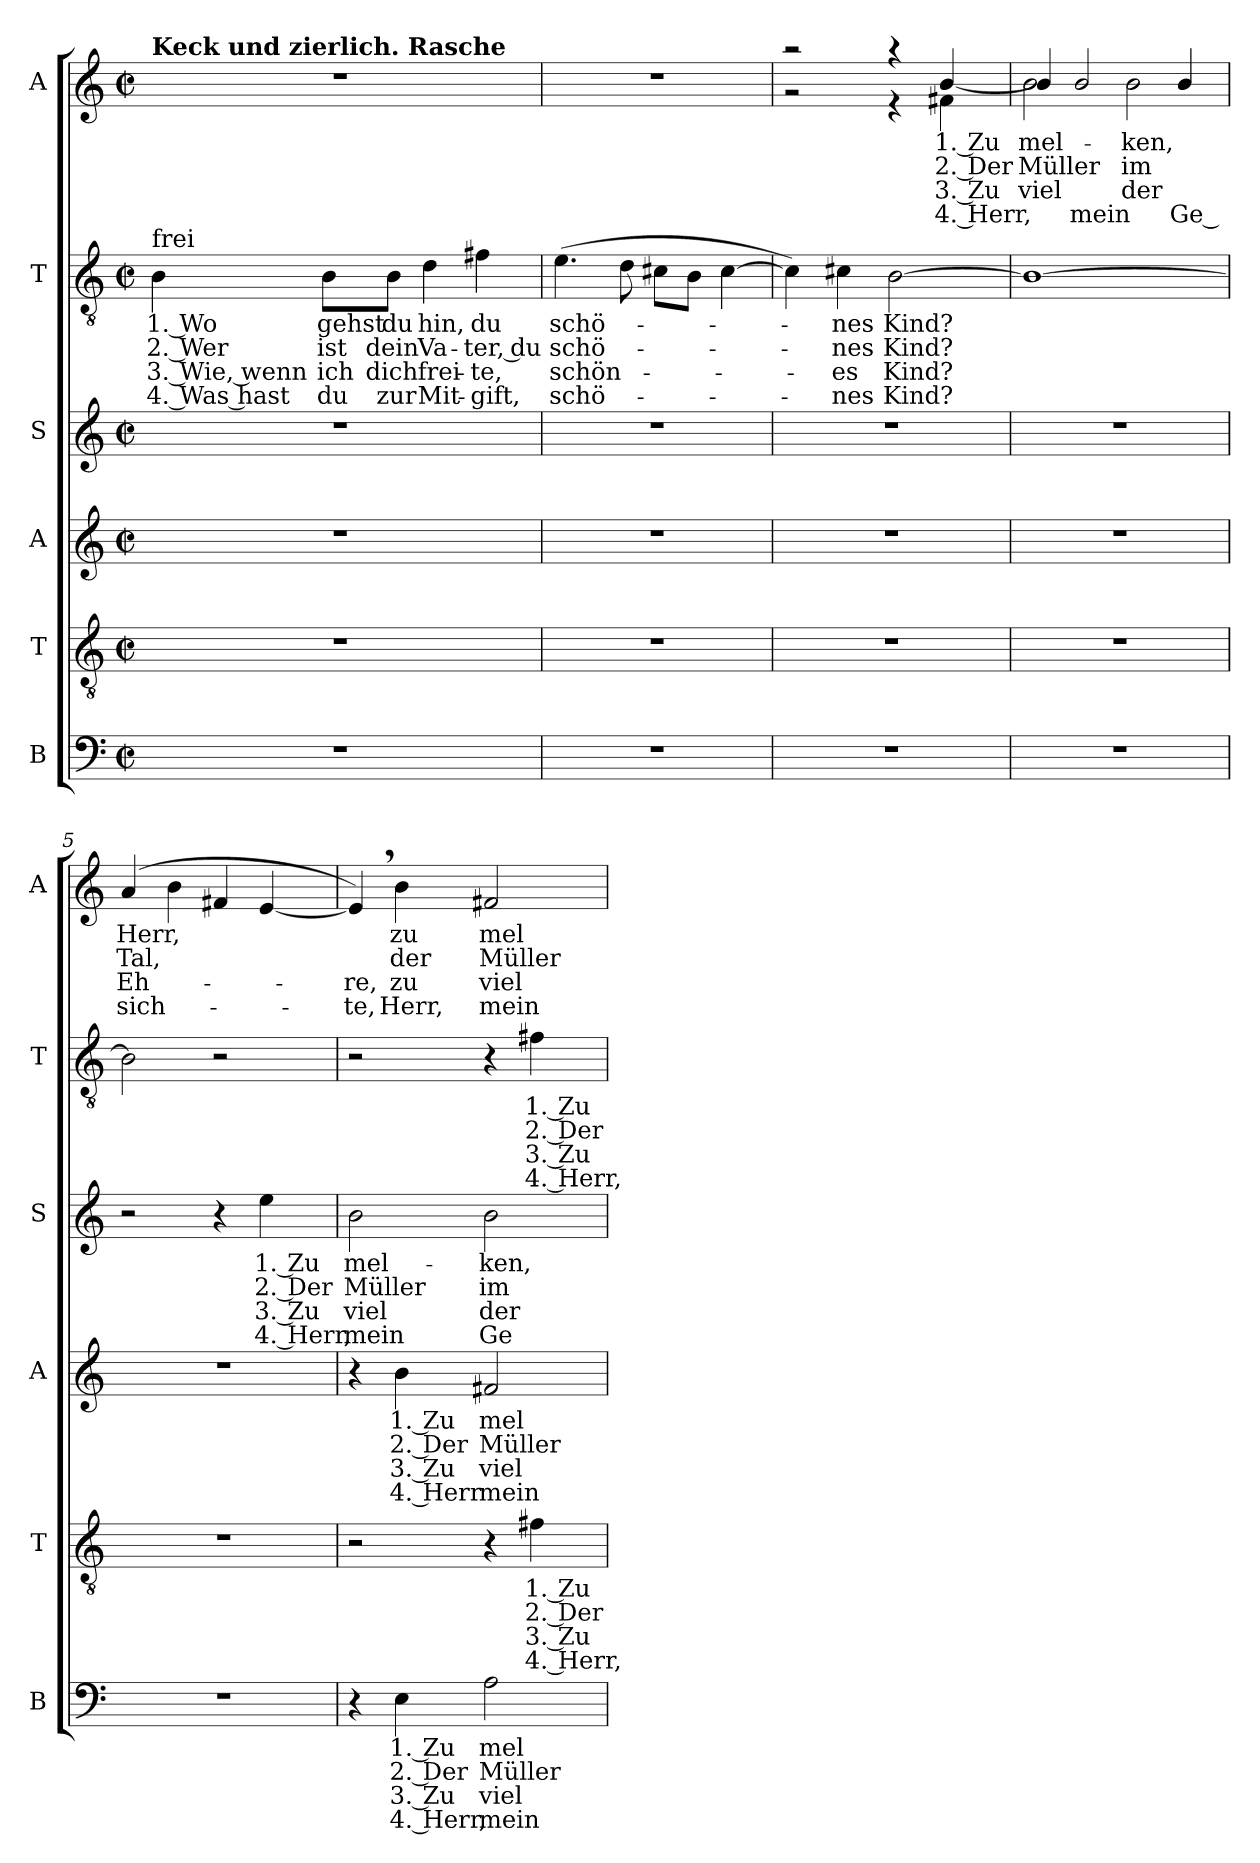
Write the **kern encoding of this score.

**kern	**text	**text	**text	**text	**kern	**text	**text	**text	**text	**kern	**text	**text	**text	**text	**kern	**text	**text	**text	**text	**kern	**text	**text	**text	**text	**kern	**text	**text	**text	**text
*part6	*part6	*part6	*part6	*part6	*part5	*part5	*part5	*part5	*part5	*part4	*part4	*part4	*part4	*part4	*part3	*part3	*part3	*part3	*part3	*part2	*part2	*part2	*part2	*part2	*part1	*part1	*part1	*part1	*part1
*staff6	*staff6	*staff6	*staff6	*staff6	*staff5	*staff5	*staff5	*staff5	*staff5	*staff4	*staff4	*staff4	*staff4	*staff4	*staff3	*staff3	*staff3	*staff3	*staff3	*staff2	*staff2	*staff2	*staff2	*staff2	*staff1	*staff1	*staff1	*staff1	*staff1
*I"B	*	*	*	*	*I"T	*	*	*	*	*I"A	*	*	*	*	*I"S	*	*	*	*	*I"T	*	*	*	*	*I"A	*	*	*	*
*I'B	*	*	*	*	*I'T	*	*	*	*	*I'A	*	*	*	*	*I'S	*	*	*	*	*I'T	*	*	*	*	*I'A	*	*	*	*
*clefF4	*	*	*	*	*clefGv2	*	*	*	*	*clefG2	*	*	*	*	*clefG2	*	*	*	*	*clefGv2	*	*	*	*	*clefG2	*	*	*	*
*k[]	*	*	*	*	*k[]	*	*	*	*	*k[]	*	*	*	*	*k[]	*	*	*	*	*k[]	*	*	*	*	*k[]	*	*	*	*
*C:	*	*	*	*	*C:	*	*	*	*	*C:	*	*	*	*	*C:	*	*	*	*	*C:	*	*	*	*	*C:	*	*	*	*
*M2/2	*	*	*	*	*M2/2	*	*	*	*	*M2/2	*	*	*	*	*M2/2	*	*	*	*	*M2/2	*	*	*	*	*M2/2	*	*	*	*
*met(c|)	*	*	*	*	*met(c|)	*	*	*	*	*met(c|)	*	*	*	*	*met(c|)	*	*	*	*	*met(c|)	*	*	*	*	*met(c|)	*	*	*	*
=1	=1	=1	=1	=1	=1	=1	=1	=1	=1	=1	=1	=1	=1	=1	=1	=1	=1	=1	=1	=1	=1	=1	=1	=1	=1	=1	=1	=1	=1
!	!	!	!	!	!	!	!	!	!	!	!	!	!	!	!	!	!	!	!	!	!	!	!	!	!LO:TX:a:B:t=Keck und zierlich.  Rasche	!	!	!	!
!	!	!	!	!	!	!	!	!	!	!	!	!	!	!	!	!	!	!	!	!LO:TX:a:t=frei	!	!	!	!	!	!	!	!	!
!	!	!	!	!	!	!	!	!	!	!	!	!	!	!	!	!	!	!	!	!	!LO:LY:b	!LO:LY:b	!LO:LY:b	!LO:LY:b	!	!	!	!	!
1r	.	.	.	.	1r	.	.	.	.	1r	.	.	.	.	1r	.	.	.	.	4B\	1. Wo	2. Wer	3. Wie, wenn	4. Was hast	1r	.	.	.	.
!	!	!	!	!	!	!	!	!	!	!	!	!	!	!	!	!	!	!	!	!	!LO:LY:b	!LO:LY:b	!LO:LY:b	!LO:LY:b	!	!	!	!	!
.	.	.	.	.	.	.	.	.	.	.	.	.	.	.	.	.	.	.	.	8B\L	gehst	ist	ich	du	.	.	.	.	.
!	!	!	!	!	!	!	!	!	!	!	!	!	!	!	!	!	!	!	!	!	!LO:LY:b	!LO:LY:b	!LO:LY:b	!LO:LY:b	!	!	!	!	!
.	.	.	.	.	.	.	.	.	.	.	.	.	.	.	.	.	.	.	.	8B\J	du	dein	dich	zur	.	.	.	.	.
!	!	!	!	!	!	!	!	!	!	!	!	!	!	!	!	!	!	!	!	!	!LO:LY:b	!LO:LY:b	!LO:LY:b	!LO:LY:b	!	!	!	!	!
.	.	.	.	.	.	.	.	.	.	.	.	.	.	.	.	.	.	.	.	4d\	hin,	Va-	frei-	Mit-	.	.	.	.	.
!	!	!	!	!	!	!	!	!	!	!	!	!	!	!	!	!	!	!	!	!	!LO:LY:b	!LO:LY:b	!LO:LY:b	!LO:LY:b	!	!	!	!	!
.	.	.	.	.	.	.	.	.	.	.	.	.	.	.	.	.	.	.	.	4f#X\	du	-ter, du	-te,	-gift,	.	.	.	.	.
=2	=2	=2	=2	=2	=2	=2	=2	=2	=2	=2	=2	=2	=2	=2	=2	=2	=2	=2	=2	=2	=2	=2	=2	=2	=2	=2	=2	=2	=2
!	!	!	!	!	!	!	!	!	!	!	!	!	!	!	!	!	!	!	!	!	!LO:LY:b	!LO:LY:b	!LO:LY:b	!LO:LY:b	!	!	!	!	!
1r	.	.	.	.	1r	.	.	.	.	1r	.	.	.	.	1r	.	.	.	.	(>4.e\	schö-	schö-	schön-	schö-	1r	.	.	.	.
.	.	.	.	.	.	.	.	.	.	.	.	.	.	.	.	.	.	.	.	8d\	.	.	.	.	.	.	.	.	.
.	.	.	.	.	.	.	.	.	.	.	.	.	.	.	.	.	.	.	.	8c#X\L	.	.	.	.	.	.	.	.	.
.	.	.	.	.	.	.	.	.	.	.	.	.	.	.	.	.	.	.	.	8B\J	.	.	.	.	.	.	.	.	.
.	.	.	.	.	.	.	.	.	.	.	.	.	.	.	.	.	.	.	.	[4c#\	.	.	.	.	.	.	.	.	.
=3	=3	=3	=3	=3	=3	=3	=3	=3	=3	=3	=3	=3	=3	=3	=3	=3	=3	=3	=3	=3	=3	=3	=3	=3	=3	=3	=3	=3	=3
*	*	*	*	*	*	*	*	*	*	*	*	*	*	*	*	*	*	*	*	*	*	*	*	*	*^	*	*	*	*
1r	.	.	.	.	1r	.	.	.	.	1r	.	.	.	.	1r	.	.	.	.	4c#\])	.	.	.	.	2raa	2r	.	.	.	.
!	!	!	!	!	!	!	!	!	!	!	!	!	!	!	!	!	!	!	!	!	!LO:LY:b	!LO:LY:b	!LO:LY:b	!LO:LY:b	!	!	!	!	!	!
.	.	.	.	.	.	.	.	.	.	.	.	.	.	.	.	.	.	.	.	4c#X\	-nes	-nes	-es	-nes	.	.	.	.	.	.
!	!	!	!	!	!	!	!	!	!	!	!	!	!	!	!	!	!	!	!	!	!LO:LY:b	!LO:LY:b	!LO:LY:b	!LO:LY:b	!	!	!	!	!	!
.	.	.	.	.	.	.	.	.	.	.	.	.	.	.	.	.	.	.	.	[2B\	Kind?	Kind?	Kind?	Kind?	4raa	4r	.	.	.	.
!	!	!	!	!	!	!	!	!	!	!	!	!	!	!	!	!	!	!	!	!	!	!	!	!	!	!	!LO:LY:b	!LO:LY:b	!LO:LY:b	!LO:LY:b
.	.	.	.	.	.	.	.	.	.	.	.	.	.	.	.	.	.	.	.	.	.	.	.	.	4f#X\	[4b!/	1. Zu	2. Der	3. Zu	4. Herr,
=4	=4	=4	=4	=4	=4	=4	=4	=4	=4	=4	=4	=4	=4	=4	=4	=4	=4	=4	=4	=4	=4	=4	=4	=4	=4	=4	=4	=4	=4	=4
!	!	!	!	!	!	!	!	!	!	!	!	!	!	!	!	!	!	!	!	!	!	!	!	!	!	!	!LO:LY:b	!LO:LY:b	!LO:LY:b	!
1r	.	.	.	.	1r	.	.	.	.	1r	.	.	.	.	1r	.	.	.	.	1B_	.	.	.	.	2b\	4b!/]	mel-	Mül­ler	viel	.
!	!	!	!	!	!	!	!	!	!	!	!	!	!	!	!	!	!	!	!	!	!	!	!	!	!	!	!	!	!	!LO:LY:b
.	.	.	.	.	.	.	.	.	.	.	.	.	.	.	.	.	.	.	.	.	.	.	.	.	.	2b!/	.	.	.	mein
!	!	!	!	!	!	!	!	!	!	!	!	!	!	!	!	!	!	!	!	!	!	!	!	!	!	!	!LO:LY:b	!LO:LY:b	!LO:LY:b	!
.	.	.	.	.	.	.	.	.	.	.	.	.	.	.	.	.	.	.	.	.	.	.	.	.	2b\	.	-ken,	im	der	.
!	!	!	!	!	!	!	!	!	!	!	!	!	!	!	!	!	!	!	!	!	!	!	!	!	!	!	!	!	!	!LO:LY:b
.	.	.	.	.	.	.	.	.	.	.	.	.	.	.	.	.	.	.	.	.	.	.	.	.	.	4b!/	.	.	.	Ge ­
*	*	*	*	*	*	*	*	*	*	*	*	*	*	*	*	*	*	*	*	*	*	*	*	*	*v	*v	*	*	*	*
!!LO:LB:g=z
=5	=5	=5	=5	=5	=5	=5	=5	=5	=5	=5	=5	=5	=5	=5	=5	=5	=5	=5	=5	=5	=5	=5	=5	=5	=5	=5	=5	=5	=5
*	*	*	*	*	*	*	*	*	*	*	*	*	*	*	*	*	*	*	*	*	*	*	*	*	*^	*	*	*	*
!	!	!	!	!	!	!	!	!	!	!	!	!	!	!	!	!	!	!	!	!	!	!	!	!	!	!	!LO:LY:b	!LO:LY:b	!LO:LY:b	!LO:LY:b
*	*	*	*	*	*	*	*	*	*	*	*	*	*	*	*	*	*	*	*	*	*	*	*	*	*v	*v	*	*	*	*
1r	.	.	.	.	1r	.	.	.	.	1r	.	.	.	.	2r	.	.	.	.	2B\]	.	.	.	.	(4a/	Herr,	Tal,	Eh-	sich-
.	.	.	.	.	.	.	.	.	.	.	.	.	.	.	.	.	.	.	.	.	.	.	.	.	4b\	.	.	.	.
.	.	.	.	.	.	.	.	.	.	.	.	.	.	.	4r	.	.	.	.	2r	.	.	.	.	4f#X/	.	.	.	.
!	!	!	!	!	!	!	!	!	!	!	!	!	!	!	!	!LO:LY:b	!LO:LY:b	!LO:LY:b	!LO:LY:b	!	!	!	!	!	!	!	!	!	!
.	.	.	.	.	.	.	.	.	.	.	.	.	.	.	4ee\	1. Zu	2. Der	3. Zu	4. Herr,	.	.	.	.	.	[4e/	.	.	.	.
=6	=6	=6	=6	=6	=6	=6	=6	=6	=6	=6	=6	=6	=6	=6	=6	=6	=6	=6	=6	=6	=6	=6	=6	=6	=6	=6	=6	=6	=6
!	!	!	!	!	!	!	!	!	!	!	!	!	!	!	!	!LO:LY:b	!LO:LY:b	!LO:LY:b	!LO:LY:b	!	!	!	!	!	!	!	!	!	!
!	!	!	!	!	!	!	!	!	!	!	!	!	!	!	!	!	!	!	!	!	!	!	!	!	!	!	!	!LO:LY:b	!LO:LY:b
4r	.	.	.	.	2r	.	.	.	.	4r	.	.	.	.	2b\	mel-	Mül­ler	viel	mein	2r	.	.	.	.	4e,>/])	.	.	-re,	-te,
!	!LO:LY:b	!LO:LY:b	!LO:LY:b	!LO:LY:b	!	!	!	!	!	!	!	!	!	!	!	!	!	!	!	!	!	!	!	!	!	!	!	!	!
!	!	!	!	!	!	!	!	!	!	!	!LO:LY:b	!LO:LY:b	!LO:LY:b	!LO:LY:b	!	!	!	!	!	!	!	!	!	!	!	!	!	!	!
!	!	!	!	!	!	!	!	!	!	!	!	!	!	!	!	!	!	!	!	!	!	!	!	!	!	!LO:LY:b	!LO:LY:b	!LO:LY:b	!LO:LY:b
4E\	1. Zu	2. Der	3. Zu	4. Herr,	.	.	.	.	.	4b\	1. Zu	2. Der	3. Zu	4. Herr	.	.	.	.	.	.	.	.	.	.	4b\	zu	der	zu	Herr,
!	!LO:LY:b	!LO:LY:b	!LO:LY:b	!LO:LY:b	!	!	!	!	!	!	!	!	!	!	!	!	!	!	!	!	!	!	!	!	!	!	!	!	!
!	!	!	!	!	!	!	!	!	!	!	!LO:LY:b	!LO:LY:b	!LO:LY:b	!LO:LY:b	!	!	!	!	!	!	!	!	!	!	!	!	!	!	!
!	!	!	!	!	!	!	!	!	!	!	!	!	!	!	!	!LO:LY:b	!LO:LY:b	!LO:LY:b	!LO:LY:b	!	!	!	!	!	!	!	!	!	!
!	!	!	!	!	!	!	!	!	!	!	!	!	!	!	!	!	!	!	!	!	!	!	!	!	!	!LO:LY:b	!LO:LY:b	!LO:LY:b	!LO:LY:b
2A\	mel-	Mül­ler	viel	mein	4r	.	.	.	.	2f#X/	mel-	Mül­ler	viel	mein	2b\	-ken,	im	der	Ge-	4r	.	.	.	.	2f#X/	mel-	Mül­ler	viel	mein
!	!	!	!	!	!	!LO:LY:b	!LO:LY:b	!LO:LY:b	!LO:LY:b	!	!	!	!	!	!	!	!	!	!	!	!	!	!	!	!	!	!	!	!
!	!	!	!	!	!	!	!	!	!	!	!	!	!	!	!	!	!	!	!	!	!LO:LY:b	!LO:LY:b	!LO:LY:b	!LO:LY:b	!	!	!	!	!
.	.	.	.	.	4f#X\	1. Zu	2. Der	3. Zu	4. Herr,	.	.	.	.	.	.	.	.	.	.	4f#X\	1. Zu	2. Der	3. Zu	4. Herr,	.	.	.	.	.
=	=	=	=	=	=	=	=	=	=	=	=	=	=	=	=	=	=	=	=	=	=	=	=	=	=	=	=	=	=
*-	*-	*-	*-	*-	*-	*-	*-	*-	*-	*-	*-	*-	*-	*-	*-	*-	*-	*-	*-	*-	*-	*-	*-	*-	*-	*-	*-	*-	*-
